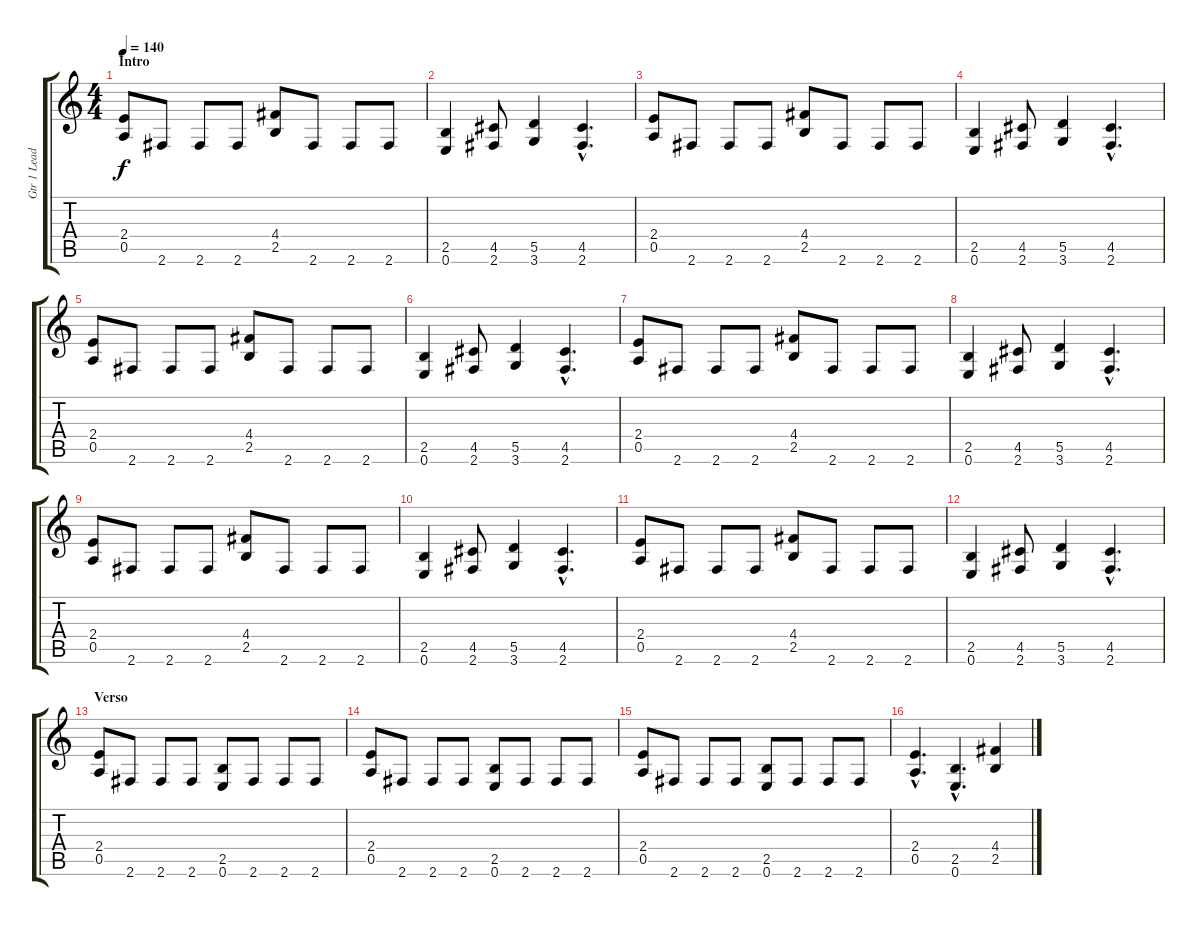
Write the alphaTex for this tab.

\track ("Gtr 1 Lead" "Gtr 1 Lead") {instrument distortionguitar}
\staff {score tabs}
\tuning (E4 B3 G3 D3 A2 E2) {hide}
\ts (4 4)
\section ("" "Intro")
\tempo 140
\clef g2
\ks c
(2.4 0.5).8{dy f instrument distortionguitar} 2.6.8 2.6.8 2.6.8 (4.4 2.5).8 2.6.8 2.6.8 2.6.8 |
(2.5 0.6).4 (4.5 2.6).8 (5.5 3.6).4 (4.5{hac} 2.6{hac}).4{d} |
(2.4 0.5).8 2.6.8 2.6.8 2.6.8 (4.4 2.5).8 2.6.8 2.6.8 2.6.8 |
(2.5 0.6).4 (4.5 2.6).8 (5.5 3.6).4 (4.5{hac} 2.6{hac}).4{d} |
(2.4 0.5).8 2.6.8 2.6.8 2.6.8 (4.4 2.5).8 2.6.8 2.6.8 2.6.8 |
(2.5 0.6).4 (4.5 2.6).8 (5.5 3.6).4 (4.5{hac} 2.6{hac}).4{d} |
(2.4 0.5).8 2.6.8 2.6.8 2.6.8 (4.4 2.5).8 2.6.8 2.6.8 2.6.8 |
(2.5 0.6).4 (4.5 2.6).8 (5.5 3.6).4 (4.5{hac} 2.6{hac}).4{d} |
(2.4 0.5).8 2.6.8 2.6.8 2.6.8 (4.4 2.5).8 2.6.8 2.6.8 2.6.8 |
(2.5 0.6).4 (4.5 2.6).8 (5.5 3.6).4 (4.5{hac} 2.6{hac}).4{d} |
(2.4 0.5).8 2.6.8 2.6.8 2.6.8 (4.4 2.5).8 2.6.8 2.6.8 2.6.8 |
(2.5 0.6).4 (4.5 2.6).8 (5.5 3.6).4 (4.5{hac} 2.6{hac}).4{d} |
\section ("" "Verso")
(2.4 0.5).8 2.6.8 2.6.8 2.6.8 (2.5 0.6).8 2.6.8 2.6.8 2.6.8 |
(2.4 0.5).8 2.6.8 2.6.8 2.6.8 (2.5 0.6).8 2.6.8 2.6.8 2.6.8 |
(2.4 0.5).8 2.6.8 2.6.8 2.6.8 (2.5 0.6).8 2.6.8 2.6.8 2.6.8 |
(2.4{hac} 0.5{hac}).4{d} (2.5{hac} 0.6{hac}).4{d} (4.4 2.5).4
